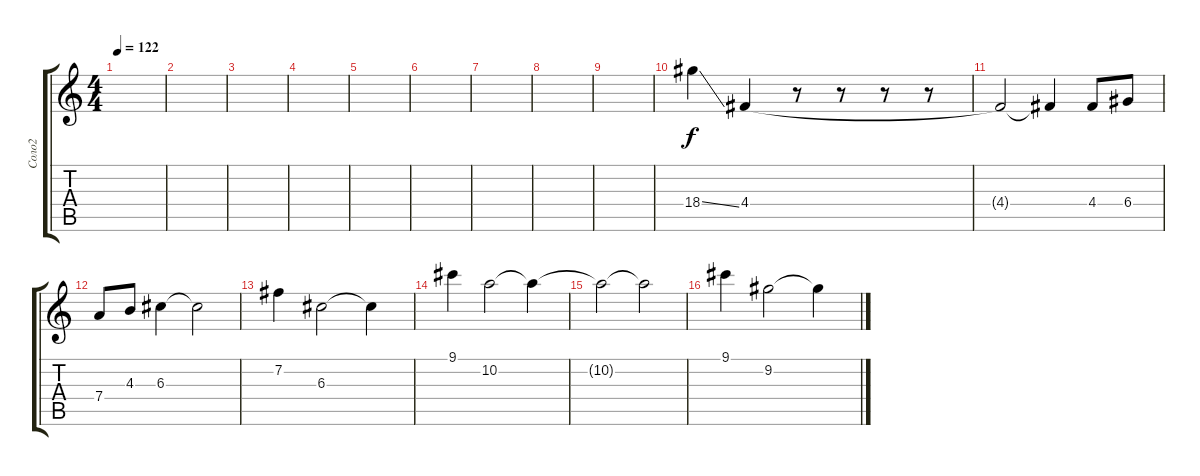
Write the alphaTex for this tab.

\track ("Соло2" "Соло2") {instrument overdrivenguitar}
\staff {score tabs}
\tuning (E4 B3 G3 D3 A2 E2) {hide}
\ts (4 4)
\tempo 122
\clef g2
\ks c
|
|
|
|
|
|
|
|
|
18.4{ss}.4 4.4.4 r.8 r.8 r.8 r.8 |
4.4{t}.2 4.4{t}.4 4.4.8 6.4.8 |
7.4.8 4.3.8 6.3.4 6.3{t}.2 |
7.2.4 6.3.2 6.3{t}.4 |
9.1.4 10.2.2 10.2{t}.4 |
10.2{t}.2 10.2{t}.2 |
9.1.4 9.2.2 9.2{t}.4
